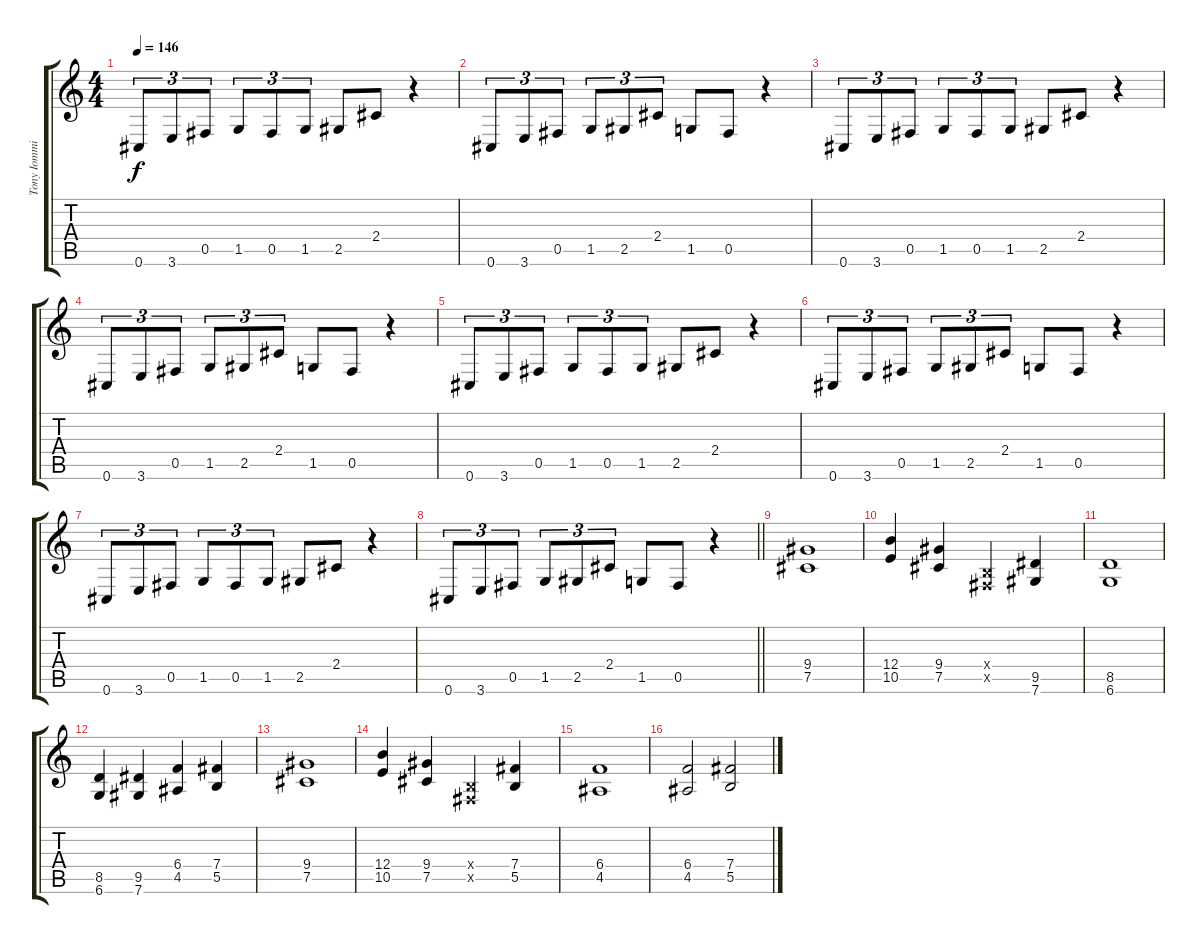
\track ("Tony Iommi - Rhy 1" "Tony Iommi") {instrument distortionguitar}
\staff {score tabs}
\tuning (Db4 Ab3 E3 B2 Gb2 Db2) {hide}
\ts (4 4)
\tempo 146
\clef g2
\ks c
0.6.8{tu (3 2) dy f} 3.6.8{tu (3 2)} 0.5.8{tu (3 2)} 1.5.8{tu (3 2)} 0.5.8{tu (3 2)} 1.5.8{tu (3 2)} 2.5.8 2.4.8 r.4 |
0.6.8{tu (3 2)} 3.6.8{tu (3 2)} 0.5.8{tu (3 2)} 1.5.8{tu (3 2)} 2.5.8{tu (3 2)} 2.4.8{tu (3 2)} 1.5.8 0.5.8 r.4 |
0.6.8{tu (3 2)} 3.6.8{tu (3 2)} 0.5.8{tu (3 2)} 1.5.8{tu (3 2)} 0.5.8{tu (3 2)} 1.5.8{tu (3 2)} 2.5.8 2.4.8 r.4 |
0.6.8{tu (3 2)} 3.6.8{tu (3 2)} 0.5.8{tu (3 2)} 1.5.8{tu (3 2)} 2.5.8{tu (3 2)} 2.4.8{tu (3 2)} 1.5.8 0.5.8 r.4 |
0.6.8{tu (3 2)} 3.6.8{tu (3 2)} 0.5.8{tu (3 2)} 1.5.8{tu (3 2)} 0.5.8{tu (3 2)} 1.5.8{tu (3 2)} 2.5.8 2.4.8 r.4 |
0.6.8{tu (3 2)} 3.6.8{tu (3 2)} 0.5.8{tu (3 2)} 1.5.8{tu (3 2)} 2.5.8{tu (3 2)} 2.4.8{tu (3 2)} 1.5.8 0.5.8 r.4 |
0.6.8{tu (3 2)} 3.6.8{tu (3 2)} 0.5.8{tu (3 2)} 1.5.8{tu (3 2)} 0.5.8{tu (3 2)} 1.5.8{tu (3 2)} 2.5.8 2.4.8 r.4 |
\barLineRight lightlight
0.6.8{tu (3 2)} 3.6.8{tu (3 2)} 0.5.8{tu (3 2)} 1.5.8{tu (3 2)} 2.5.8{tu (3 2)} 2.4.8{tu (3 2)} 1.5.8 0.5.8 r.4 |
(9.4 7.5).1 |
(12.4 10.5).4 (9.4 7.5).4 (0.4{x} 0.5{x}).4 (9.5 7.6).4 |
(8.5 6.6).1 |
(8.5 6.6).4 (9.5 7.6).4 (6.4 4.5).4 (7.4 5.5).4 |
(9.4 7.5).1 |
(12.4 10.5).4 (9.4 7.5).4 (0.4{x} 0.5{x}).4 (7.4 5.5).4 |
(6.4 4.5).1 |
(6.4 4.5).2 (7.4 5.5).2
